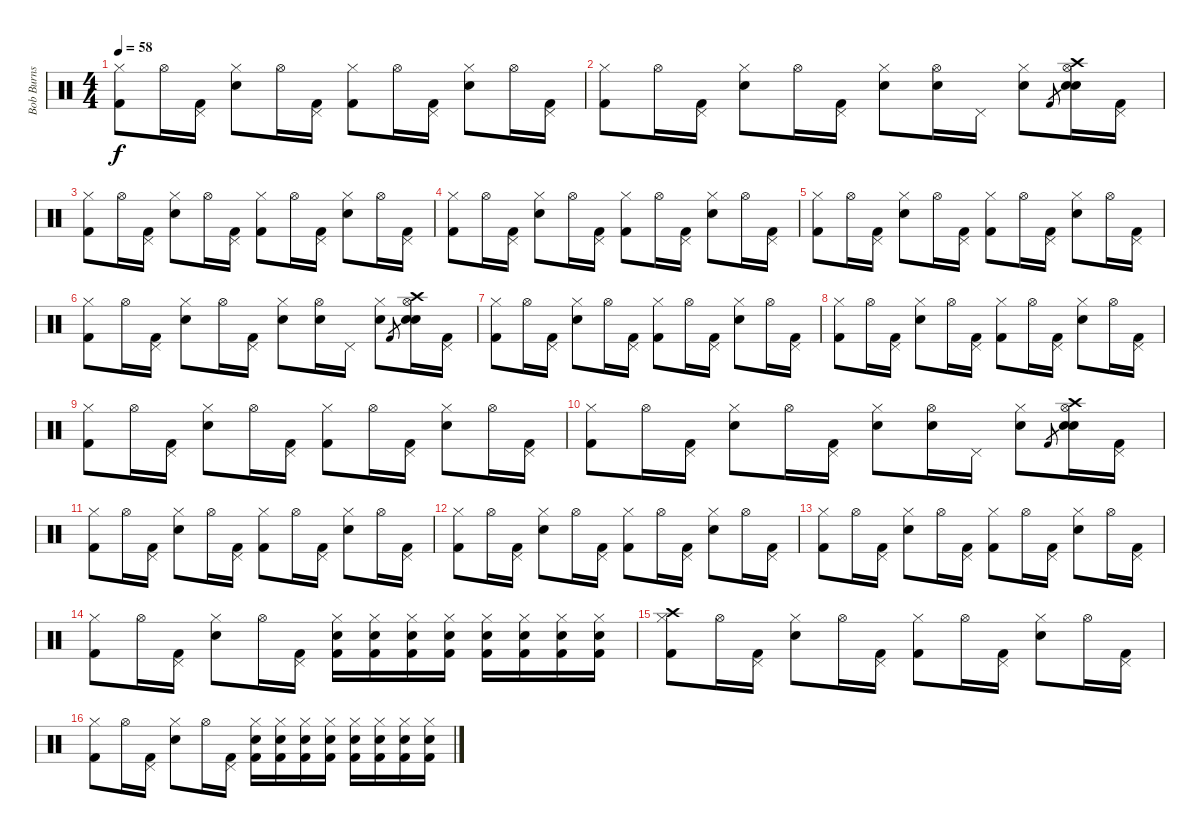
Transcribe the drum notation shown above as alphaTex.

\track ("Bob Burns (Drums)" "Bob Burns ") {instrument percussion}
\staff {score}
\articulation defaults
\ts (4 4)
\tempo 58
\clef neutral
\ks c
("Hi-Hat (closed)" "Kick (hit) 2").8{dy f} "Hi-Hat (open)".16 ("Pedal Hi-Hat (hit)" "Kick (hit) 2").16 ("Hi-Hat (closed)" "Electric Snare (hit)").8 "Hi-Hat (open)".16 ("Pedal Hi-Hat (hit)" "Kick (hit) 2").16 ("Hi-Hat (closed)" "Kick (hit) 2").8 "Hi-Hat (open)".16 ("Pedal Hi-Hat (hit)" "Kick (hit) 2").16 ("Hi-Hat (closed)" "Electric Snare (hit)").8 "Hi-Hat (open)".16 ("Pedal Hi-Hat (hit)" "Kick (hit) 2").16 |
("Hi-Hat (closed)" "Kick (hit) 2").8 "Hi-Hat (open)".16 ("Pedal Hi-Hat (hit)" "Kick (hit) 2").16 ("Hi-Hat (closed)" "Electric Snare (hit)").8 "Hi-Hat (open)".16 ("Pedal Hi-Hat (hit)" "Kick (hit) 2").16 ("Hi-Hat (closed)" "Electric Snare (hit)").8 ("Hi-Hat (open)" "Electric Snare (hit)").16 "Pedal Hi-Hat (hit)".16 ("Hi-Hat (closed)" "Electric Snare (hit)").8 "Kick (hit) 2".8{gr} ("Hi-Hat (open)" "Crash high (hit)" "Electric Snare (hit)" "Snare (hit)").16 ("Pedal Hi-Hat (hit)" "Kick (hit) 2").16 |
("Hi-Hat (closed)" "Kick (hit) 2").8 "Hi-Hat (open)".16 ("Pedal Hi-Hat (hit)" "Kick (hit) 2").16 ("Hi-Hat (closed)" "Electric Snare (hit)").8 "Hi-Hat (open)".16 ("Pedal Hi-Hat (hit)" "Kick (hit) 2").16 ("Hi-Hat (closed)" "Kick (hit) 2").8 "Hi-Hat (open)".16 ("Pedal Hi-Hat (hit)" "Kick (hit) 2").16 ("Hi-Hat (closed)" "Electric Snare (hit)").8 "Hi-Hat (open)".16 ("Pedal Hi-Hat (hit)" "Kick (hit) 2").16 |
("Hi-Hat (closed)" "Kick (hit) 2").8 "Hi-Hat (open)".16 ("Pedal Hi-Hat (hit)" "Kick (hit) 2").16 ("Hi-Hat (closed)" "Electric Snare (hit)").8 "Hi-Hat (open)".16 ("Pedal Hi-Hat (hit)" "Kick (hit) 2").16 ("Hi-Hat (closed)" "Kick (hit) 2").8 "Hi-Hat (open)".16 ("Pedal Hi-Hat (hit)" "Kick (hit) 2").16 ("Hi-Hat (closed)" "Electric Snare (hit)").8 "Hi-Hat (open)".16 ("Pedal Hi-Hat (hit)" "Kick (hit) 2").16 |
("Hi-Hat (closed)" "Kick (hit) 2").8 "Hi-Hat (open)".16 ("Pedal Hi-Hat (hit)" "Kick (hit) 2").16 ("Hi-Hat (closed)" "Electric Snare (hit)").8 "Hi-Hat (open)".16 ("Pedal Hi-Hat (hit)" "Kick (hit) 2").16 ("Hi-Hat (closed)" "Kick (hit) 2").8 "Hi-Hat (open)".16 ("Pedal Hi-Hat (hit)" "Kick (hit) 2").16 ("Hi-Hat (closed)" "Electric Snare (hit)").8 "Hi-Hat (open)".16 ("Pedal Hi-Hat (hit)" "Kick (hit) 2").16 |
("Hi-Hat (closed)" "Kick (hit) 2").8 "Hi-Hat (open)".16 ("Pedal Hi-Hat (hit)" "Kick (hit) 2").16 ("Hi-Hat (closed)" "Electric Snare (hit)").8 "Hi-Hat (open)".16 ("Pedal Hi-Hat (hit)" "Kick (hit) 2").16 ("Hi-Hat (closed)" "Electric Snare (hit)").8 ("Hi-Hat (open)" "Electric Snare (hit)").16 "Pedal Hi-Hat (hit)".16 ("Hi-Hat (closed)" "Electric Snare (hit)").8 "Kick (hit) 2".8{gr} ("Hi-Hat (open)" "Crash high (hit)" "Electric Snare (hit)" "Snare (hit)").16 ("Pedal Hi-Hat (hit)" "Kick (hit) 2").16 |
("Hi-Hat (closed)" "Kick (hit) 2").8 "Hi-Hat (open)".16 ("Pedal Hi-Hat (hit)" "Kick (hit) 2").16 ("Hi-Hat (closed)" "Electric Snare (hit)").8 "Hi-Hat (open)".16 ("Pedal Hi-Hat (hit)" "Kick (hit) 2").16 ("Hi-Hat (closed)" "Kick (hit) 2").8 "Hi-Hat (open)".16 ("Pedal Hi-Hat (hit)" "Kick (hit) 2").16 ("Hi-Hat (closed)" "Electric Snare (hit)").8 "Hi-Hat (open)".16 ("Pedal Hi-Hat (hit)" "Kick (hit) 2").16 |
("Hi-Hat (closed)" "Kick (hit) 2").8 "Hi-Hat (open)".16 ("Pedal Hi-Hat (hit)" "Kick (hit) 2").16 ("Hi-Hat (closed)" "Electric Snare (hit)").8 "Hi-Hat (open)".16 ("Pedal Hi-Hat (hit)" "Kick (hit) 2").16 ("Hi-Hat (closed)" "Kick (hit) 2").8 "Hi-Hat (open)".16 ("Pedal Hi-Hat (hit)" "Kick (hit) 2").16 ("Hi-Hat (closed)" "Electric Snare (hit)").8 "Hi-Hat (open)".16 ("Pedal Hi-Hat (hit)" "Kick (hit) 2").16 |
("Hi-Hat (closed)" "Kick (hit) 2").8 "Hi-Hat (open)".16 ("Pedal Hi-Hat (hit)" "Kick (hit) 2").16 ("Hi-Hat (closed)" "Electric Snare (hit)").8 "Hi-Hat (open)".16 ("Pedal Hi-Hat (hit)" "Kick (hit) 2").16 ("Hi-Hat (closed)" "Kick (hit) 2").8 "Hi-Hat (open)".16 ("Pedal Hi-Hat (hit)" "Kick (hit) 2").16 ("Hi-Hat (closed)" "Electric Snare (hit)").8 "Hi-Hat (open)".16 ("Pedal Hi-Hat (hit)" "Kick (hit) 2").16 |
("Hi-Hat (closed)" "Kick (hit) 2").8 "Hi-Hat (open)".16 ("Pedal Hi-Hat (hit)" "Kick (hit) 2").16 ("Hi-Hat (closed)" "Electric Snare (hit)").8 "Hi-Hat (open)".16 ("Pedal Hi-Hat (hit)" "Kick (hit) 2").16 ("Hi-Hat (closed)" "Electric Snare (hit)").8 ("Hi-Hat (open)" "Electric Snare (hit)").16 "Pedal Hi-Hat (hit)".16 ("Hi-Hat (closed)" "Electric Snare (hit)").8 "Kick (hit) 2".8{gr} ("Hi-Hat (open)" "Crash high (hit)" "Electric Snare (hit)" "Snare (hit)").16 ("Pedal Hi-Hat (hit)" "Kick (hit) 2").16 |
("Hi-Hat (closed)" "Kick (hit) 2").8 "Hi-Hat (open)".16 ("Pedal Hi-Hat (hit)" "Kick (hit) 2").16 ("Hi-Hat (closed)" "Electric Snare (hit)").8 "Hi-Hat (open)".16 ("Pedal Hi-Hat (hit)" "Kick (hit) 2").16 ("Hi-Hat (closed)" "Kick (hit) 2").8 "Hi-Hat (open)".16 ("Pedal Hi-Hat (hit)" "Kick (hit) 2").16 ("Hi-Hat (closed)" "Electric Snare (hit)").8 "Hi-Hat (open)".16 ("Pedal Hi-Hat (hit)" "Kick (hit) 2").16 |
("Hi-Hat (closed)" "Kick (hit) 2").8 "Hi-Hat (open)".16 ("Pedal Hi-Hat (hit)" "Kick (hit) 2").16 ("Hi-Hat (closed)" "Electric Snare (hit)").8 "Hi-Hat (open)".16 ("Pedal Hi-Hat (hit)" "Kick (hit) 2").16 ("Hi-Hat (closed)" "Kick (hit) 2").8 "Hi-Hat (open)".16 ("Pedal Hi-Hat (hit)" "Kick (hit) 2").16 ("Hi-Hat (closed)" "Electric Snare (hit)").8 "Hi-Hat (open)".16 ("Pedal Hi-Hat (hit)" "Kick (hit) 2").16 |
("Hi-Hat (closed)" "Kick (hit) 2").8 "Hi-Hat (open)".16 ("Pedal Hi-Hat (hit)" "Kick (hit) 2").16 ("Hi-Hat (closed)" "Electric Snare (hit)").8 "Hi-Hat (open)".16 ("Pedal Hi-Hat (hit)" "Kick (hit) 2").16 ("Hi-Hat (closed)" "Kick (hit) 2").8 "Hi-Hat (open)".16 ("Pedal Hi-Hat (hit)" "Kick (hit) 2").16 ("Hi-Hat (closed)" "Electric Snare (hit)").8 "Hi-Hat (open)".16 ("Pedal Hi-Hat (hit)" "Kick (hit) 2").16 |
("Hi-Hat (closed)" "Kick (hit) 2").8 "Hi-Hat (open)".16 ("Pedal Hi-Hat (hit)" "Kick (hit) 2").16 ("Hi-Hat (closed)" "Electric Snare (hit)").8 "Hi-Hat (open)".16 ("Pedal Hi-Hat (hit)" "Kick (hit) 2").16 ("Hi-Hat (closed)" "Electric Snare (hit)" "Kick (hit) 2").16 ("Hi-Hat (closed)" "Electric Snare (hit)" "Kick (hit) 2").16 ("Hi-Hat (closed)" "Electric Snare (hit)" "Kick (hit) 2").16 ("Hi-Hat (closed)" "Electric Snare (hit)" "Kick (hit) 2").16 ("Hi-Hat (closed)" "Electric Snare (hit)" "Kick (hit) 2").16 ("Hi-Hat (closed)" "Electric Snare (hit)" "Kick (hit) 2").16 ("Hi-Hat (closed)" "Electric Snare (hit)" "Kick (hit) 2").16 ("Hi-Hat (closed)" "Electric Snare (hit)" "Kick (hit) 2").16 |
("Hi-Hat (closed)" "Crash high (hit)" "Kick (hit) 2").8 "Hi-Hat (open)".16 ("Pedal Hi-Hat (hit)" "Kick (hit) 2").16 ("Hi-Hat (closed)" "Electric Snare (hit)").8 "Hi-Hat (open)".16 ("Pedal Hi-Hat (hit)" "Kick (hit) 2").16 ("Hi-Hat (closed)" "Kick (hit) 2").8 "Hi-Hat (open)".16 ("Pedal Hi-Hat (hit)" "Kick (hit) 2").16 ("Hi-Hat (closed)" "Electric Snare (hit)").8 "Hi-Hat (open)".16 ("Pedal Hi-Hat (hit)" "Kick (hit) 2").16 |
("Hi-Hat (closed)" "Kick (hit) 2").8 "Hi-Hat (open)".16 ("Pedal Hi-Hat (hit)" "Kick (hit) 2").16 ("Hi-Hat (closed)" "Electric Snare (hit)").8 "Hi-Hat (open)".16 ("Pedal Hi-Hat (hit)" "Kick (hit) 2").16 ("Hi-Hat (closed)" "Electric Snare (hit)" "Kick (hit) 2").16 ("Hi-Hat (closed)" "Electric Snare (hit)" "Kick (hit) 2").16 ("Hi-Hat (closed)" "Electric Snare (hit)" "Kick (hit) 2").16 ("Hi-Hat (closed)" "Electric Snare (hit)" "Kick (hit) 2").16 ("Hi-Hat (closed)" "Electric Snare (hit)" "Kick (hit) 2").16 ("Hi-Hat (closed)" "Electric Snare (hit)" "Kick (hit) 2").16 ("Hi-Hat (closed)" "Electric Snare (hit)" "Kick (hit) 2").16 ("Hi-Hat (closed)" "Electric Snare (hit)" "Kick (hit) 2").16
